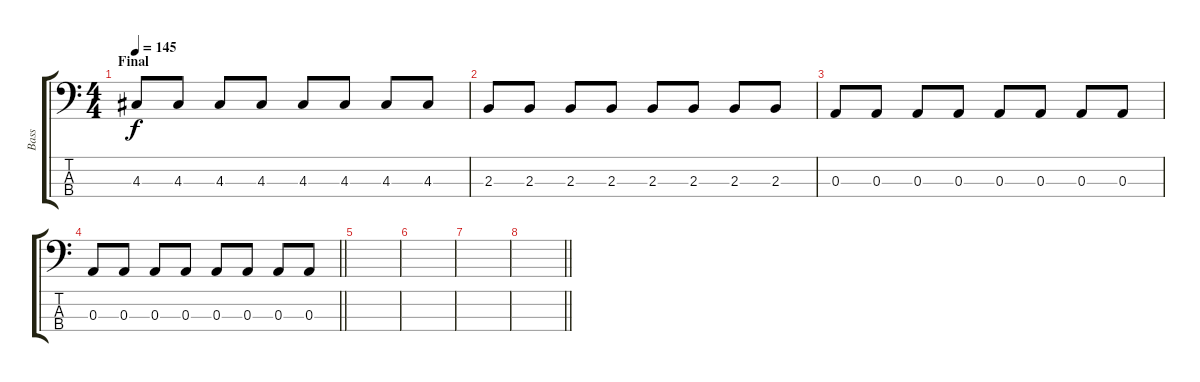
\track ("Bass" "Bass") {instrument electricbasspick}
\staff {score tabs}
\tuning (G2 D2 A1 E1) {hide}
\ts (4 4)
\section ("" "Final")
\tempo 145
\clef f4
\ks c
4.3.8{dy f} 4.3.8 4.3.8 4.3.8 4.3.8 4.3.8 4.3.8 4.3.8 |
2.3.8 2.3.8 2.3.8 2.3.8 2.3.8 2.3.8 2.3.8 2.3.8 |
0.3.8 0.3.8 0.3.8 0.3.8 0.3.8 0.3.8 0.3.8 0.3.8 |
\barLineRight lightlight
0.3.8 0.3.8 0.3.8 0.3.8 0.3.8 0.3.8 0.3.8 0.3.8 |
|
|
|
\barLineRight lightlight
